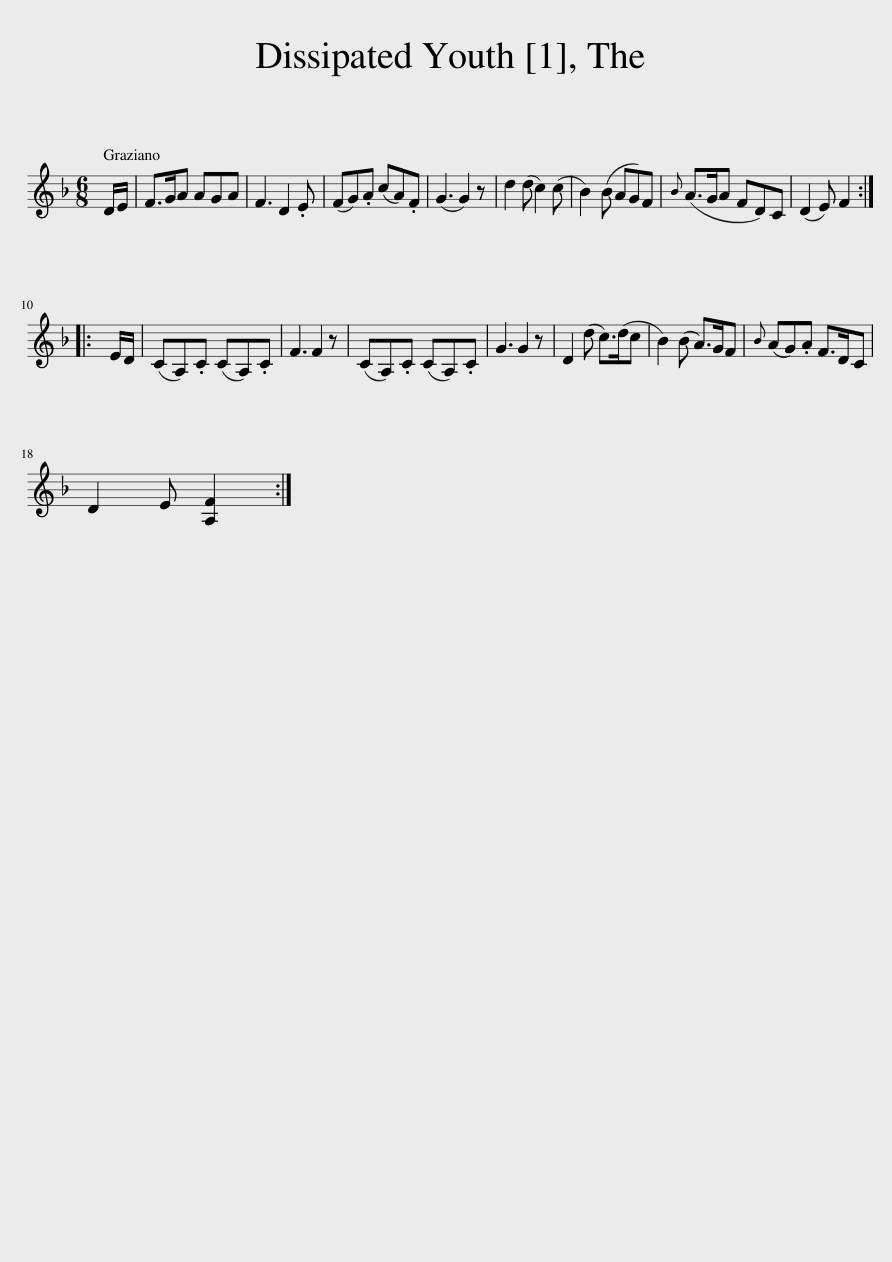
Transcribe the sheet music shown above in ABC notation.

X:1
L:1/8
M:6/8
I:linebreak $
K:F
V:1 treble
V:1
 D/E/ | F>GA AGA | F3 D2 .E | (FG).A (cA).F | (G3 G2) z | %5
 d2 (d c2) (c | B2) (B AG)F |{B} (A>GA FD)C | (D2 E) F2 ::$ E/D/ | %10
 (CA,).C (CA,).C | F3 F2 z | (CA,).C (CA,).C | G3 G2 z | D2 (d c>)(dc | %15
 B2) (B A>)GF |{B} (AG).A F>DC |$ D2 E [A,F]2 :| %18
